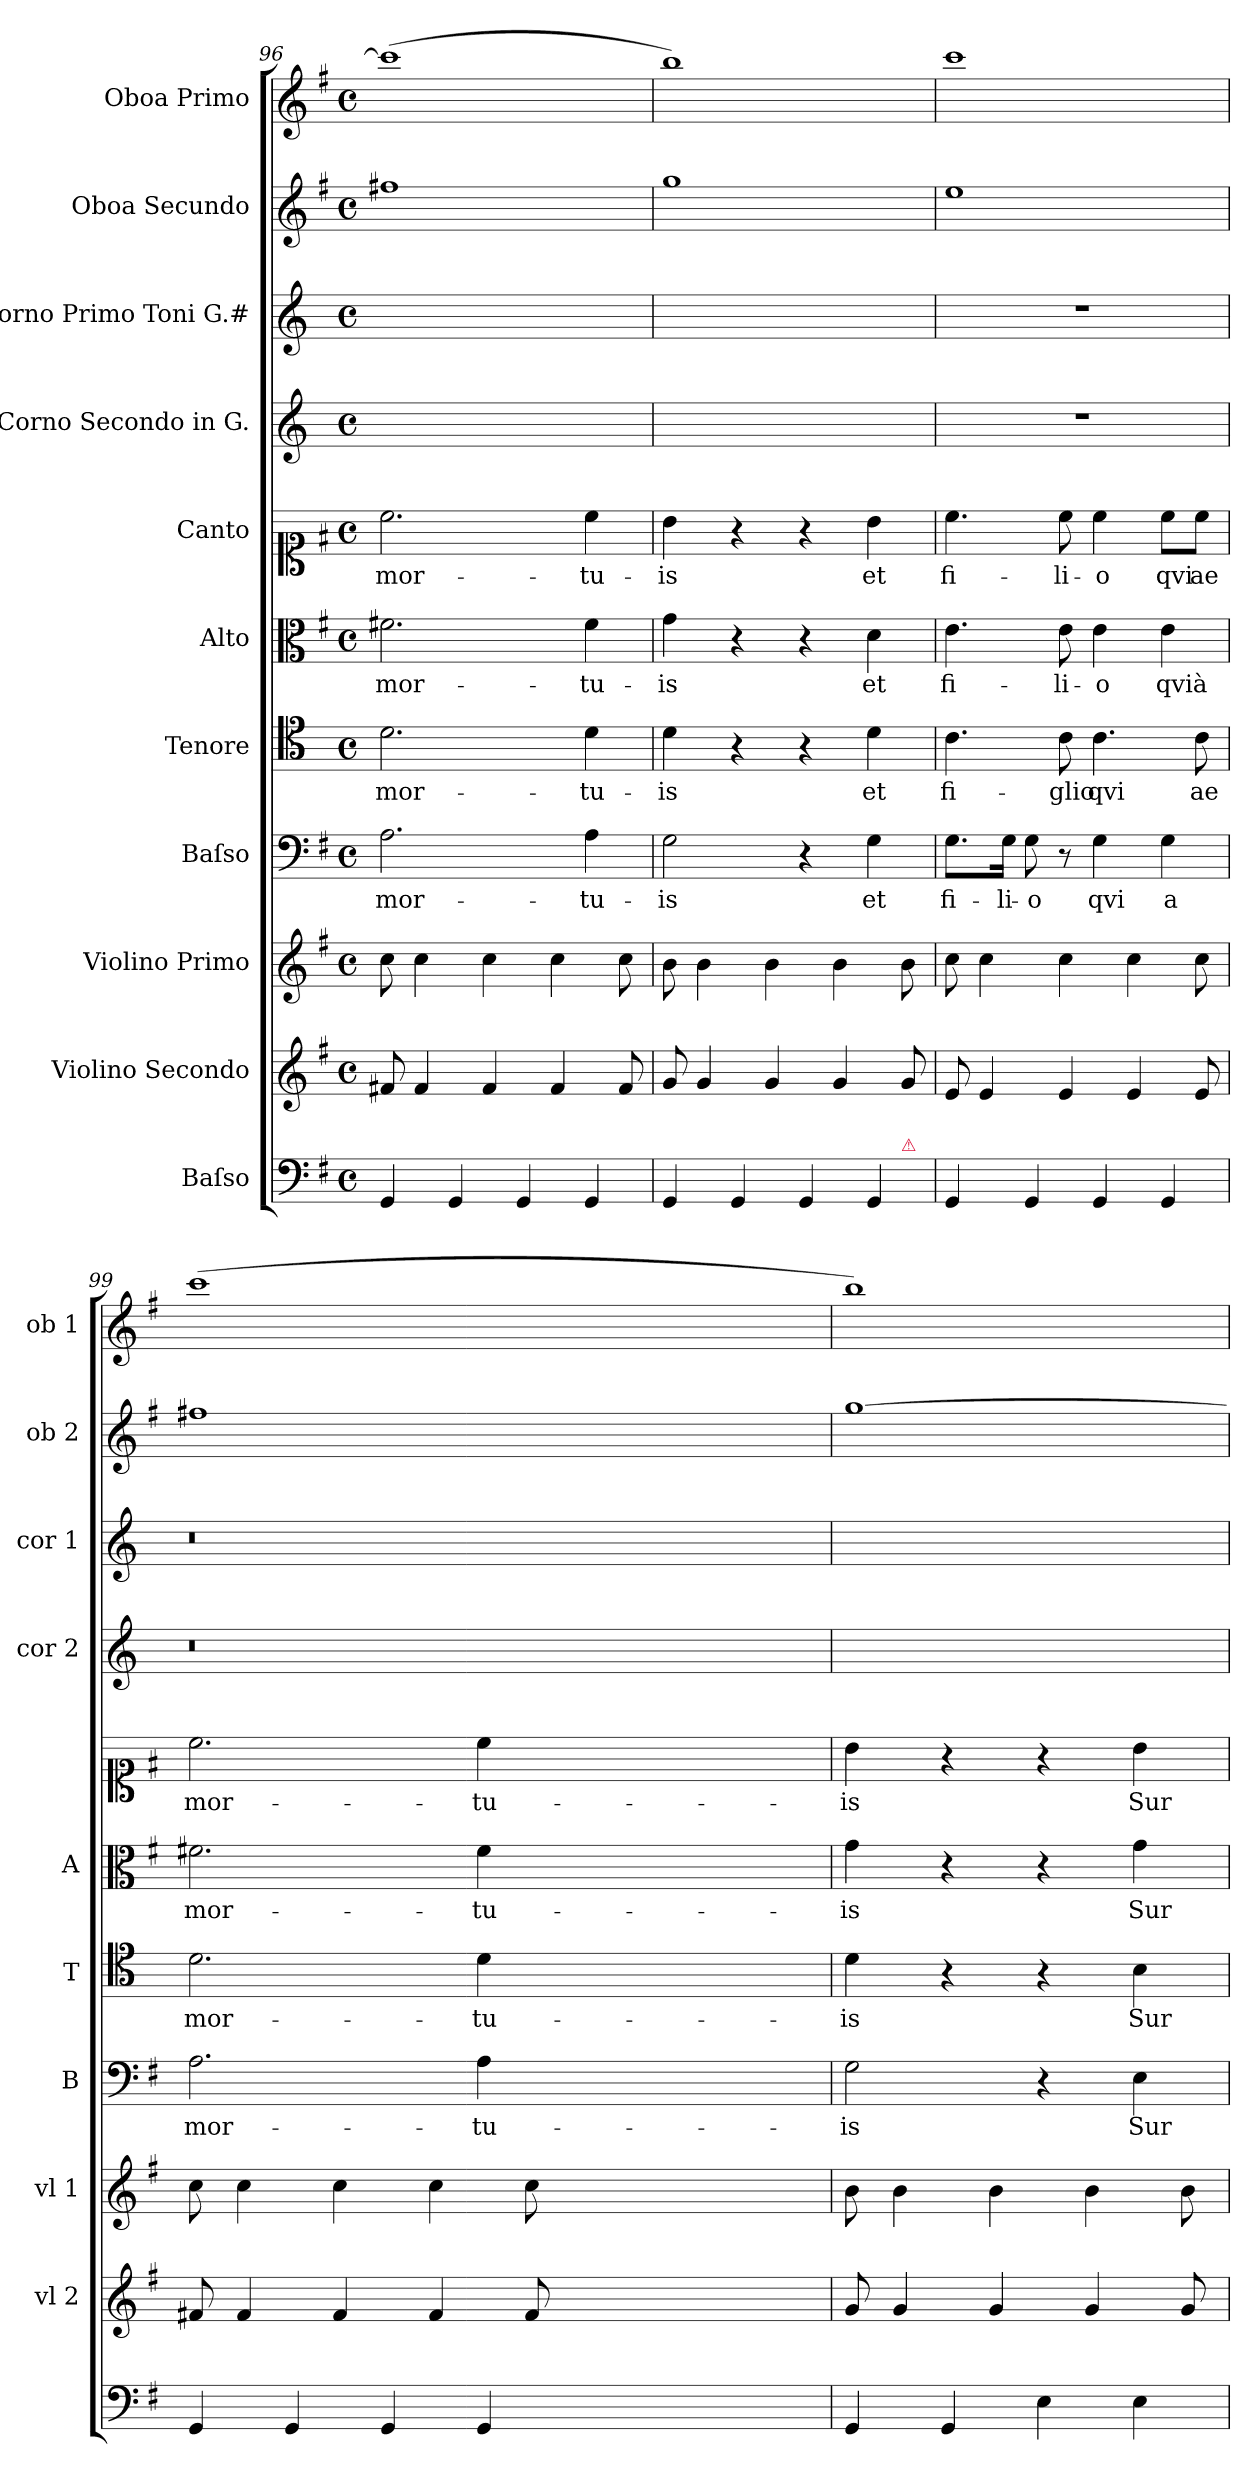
**kern	**kern	**kern	**kern	**text	**kern	**text	**kern	**text	**kern	**text	**kern	**kern	**kern	**kern
*part11	*part10	*part9	*part8	*part8	*part7	*part7	*part6	*part6	*part5	*part5	*part4	*part3	*part2	*part1
*staff11	*staff10	*staff9	*staff8	*staff8	*staff7	*staff7	*staff6	*staff6	*staff5	*staff5	*staff4	*staff3	*staff2	*staff1
*I"Baſso	*I"Violino Secondo	*I"Violino Primo	*I"Baſso	*	*I"Tenore	*	*I"Alto	*	*I"Canto	*	*I"Corno Secondo in G.	*I"Corno Primo Toni G.#	*I"Oboa Secundo	*I"Oboa Primo
*	*I'vl 2	*I'vl 1	*I'B	*	*I'T	*	*I'A	*	*	*	*I'cor 2	*I'cor 1	*I'ob 2	*I'ob 1
*clefF4	*clefG2	*clefG2	*clefF4	*	*clefC4	*	*clefC3	*	*clefC1	*	*clefG2	*clefG2	*clefG2	*clefG2
*	*	*	*	*	*	*	*	*	*	*	*ITrd3c5	*ITrd3c5	*	*
*k[f#]	*k[f#]	*k[f#]	*k[f#]	*	*k[]	*	*k[f#]	*	*k[f#]	*	*k[f#]	*k[f#]	*k[f#]	*k[f#]
*M4/4	*M4/4	*M4/4	*M4/4	*	*M4/4	*	*M4/4	*	*M4/4	*	*M4/4	*M4/4	*M4/4	*M4/4
*met(c)	*met(c)	*met(c)	*met(c)	*	*met(c)	*	*met(c)	*	*met(c)	*	*met(c)	*met(c)	*met(c)	*met(c)
=96	=96	=96	=96	=96	=96	=96	=96	=96	=96	=96	=96	=96	=96	=96
4GG/	8f#X/	8cc\	2.A\	mor-	2.d\	mor-	2.f#X\	mor-	2.cc\	mor-	1ryy	1ryy	1ff#X	(<1ccc]
.	4f#/	4cc\	.	.	.	.	.	.	.	.	.	.	.	.
4GG/	.	.	.	.	.	.	.	.	.	.	.	.	.	.
.	4f#/	4cc\	.	.	.	.	.	.	.	.	.	.	.	.
4GG/	.	.	.	.	.	.	.	.	.	.	.	.	.	.
.	4f#/	4cc\	.	.	.	.	.	.	.	.	.	.	.	.
4GG/	.	.	4A\	-tu-	4d\	-tu-	4f#\	-tu-	4cc\	-tu-	.	.	.	.
.	8f#/	8cc\	.	.	.	.	.	.	.	.	.	.	.	.
=97	=97	=97	=97	=97	=97	=97	=97	=97	=97	=97	=97	=97	=97	=97
*^	*	*	*	*	*	*	*	*	*	*	*	*	*	*
4GG/	2..ryy	8g/	8b\	2G\	-is	4d\	-is	4g\	-is	4b\	-is	1ryy	1ryy	1gg	1bb)
.	.	4g/	4b\	.	.	.	.	.	.	.	.	.	.	.	.
4GG/	.	.	.	.	.	4r	.	4r	.	4r	.	.	.	.	.
.	.	4g/	4b\	.	.	.	.	.	.	.	.	.	.	.	.
4GG/	.	.	.	4r	.	4r	.	4r	.	4r	.	.	.	.	.
.	.	4g/	4b\	.	.	.	.	.	.	.	.	.	.	.	.
4GG/	.	.	.	4G\	et	4d\	et	4d\	et	4b\	et	.	.	.	.
!	!LO:TX:a:color=crimson:t=⚠	!	!	!	!	!	!	!	!	!	!	!	!	!	!
.	8ryy	8g/	8b\	.	.	.	.	.	.	.	.	.	.	.	.
*v	*v	*	*	*	*	*	*	*	*	*	*	*	*	*	*
=98	=98	=98	=98	=98	=98	=98	=98	=98	=98	=98	=98	=98	=98	=98
4GG/	8e/	8cc\	8.G\L	fi-	4.c\	fi-	4.e\	fi-	4.cc\	fi-	1r	1r	1ee	1ccc
.	4e/	4cc\	.	.	.	.	.	.	.	.	.	.	.	.
.	.	.	16G\Jk	-li-	.	.	.	.	.	.	.	.	.	.
4GG/	.	.	8G\	-o	.	.	.	.	.	.	.	.	.	.
.	4e/	4cc\	8r	.	8c\	-glio	8e\	-li-	8cc\	-li-	.	.	.	.
4GG/	.	.	4G\	qvi	4.c\	qvi	4e\	-o	4cc\	-o	.	.	.	.
.	4e/	4cc\	.	.	.	.	.	.	.	.	.	.	.	.
4GG/	.	.	4G\	a	.	.	4e\	qvià	8cc\L	qvi	.	.	.	.
.	8e/	8cc\	.	.	8c\	ae	.	.	8cc\J	ae	.	.	.	.
=99	=99	=99	=99	=99	=99	=99	=99	=99	=99	=99	=99	=99	=99	=99
4GG/	8f#X/	8cc\	2.A\	mor-	2.d\	mor-	2.f#X\	mor-	2.cc\	mor-	0.r	0.r	1ff#X	(<1ccc
.	4f#/	4cc\	.	.	.	.	.	.	.	.	.	.	.	.
4GG/	.	.	.	.	.	.	.	.	.	.	.	.	.	.
.	4f#/	4cc\	.	.	.	.	.	.	.	.	.	.	.	.
4GG/	.	.	.	.	.	.	.	.	.	.	.	.	.	.
.	4f#/	4cc\	.	.	.	.	.	.	.	.	.	.	.	.
4GG/	.	.	4A\	-tu-	4d\	-tu-	4f#\	-tu-	4cc\	-tu-	.	.	.	.
.	8f#/	8cc\	.	.	.	.	.	.	.	.	.	.	.	.
0ryy	0ryy	0ryy	0ryy	.	0ryy	.	0ryy	.	0ryy	.	.	.	0ryy	0ryy
=100	=100	=100	=100	=100	=100	=100	=100	=100	=100	=100	=100	=100	=100	=100
4GG/	8g/	8b\	2G\	-is	4d\	-is	4g\	-is	4b\	-is	1ryy	1ryy	[1gg	1bb)
.	4g/	4b\	.	.	.	.	.	.	.	.	.	.	.	.
4GG/	.	.	.	.	4r	.	4r	.	4r	.	.	.	.	.
.	4g/	4b\	.	.	.	.	.	.	.	.	.	.	.	.
4E\	.	.	4r	.	4r	.	4r	.	4r	.	.	.	.	.
.	4g/	4b\	.	.	.	.	.	.	.	.	.	.	.	.
4E\	.	.	4E\	Sur-	4B\	Sur-	4g\	Sur-	4b\	Sur-	.	.	.	.
.	8g/	8b\	.	.	.	.	.	.	.	.	.	.	.	.
=	=	=	=	=	=	=	=	=	=	=	=	=	=	=
*-	*-	*-	*-	*-	*-	*-	*-	*-	*-	*-	*-	*-	*-	*-
